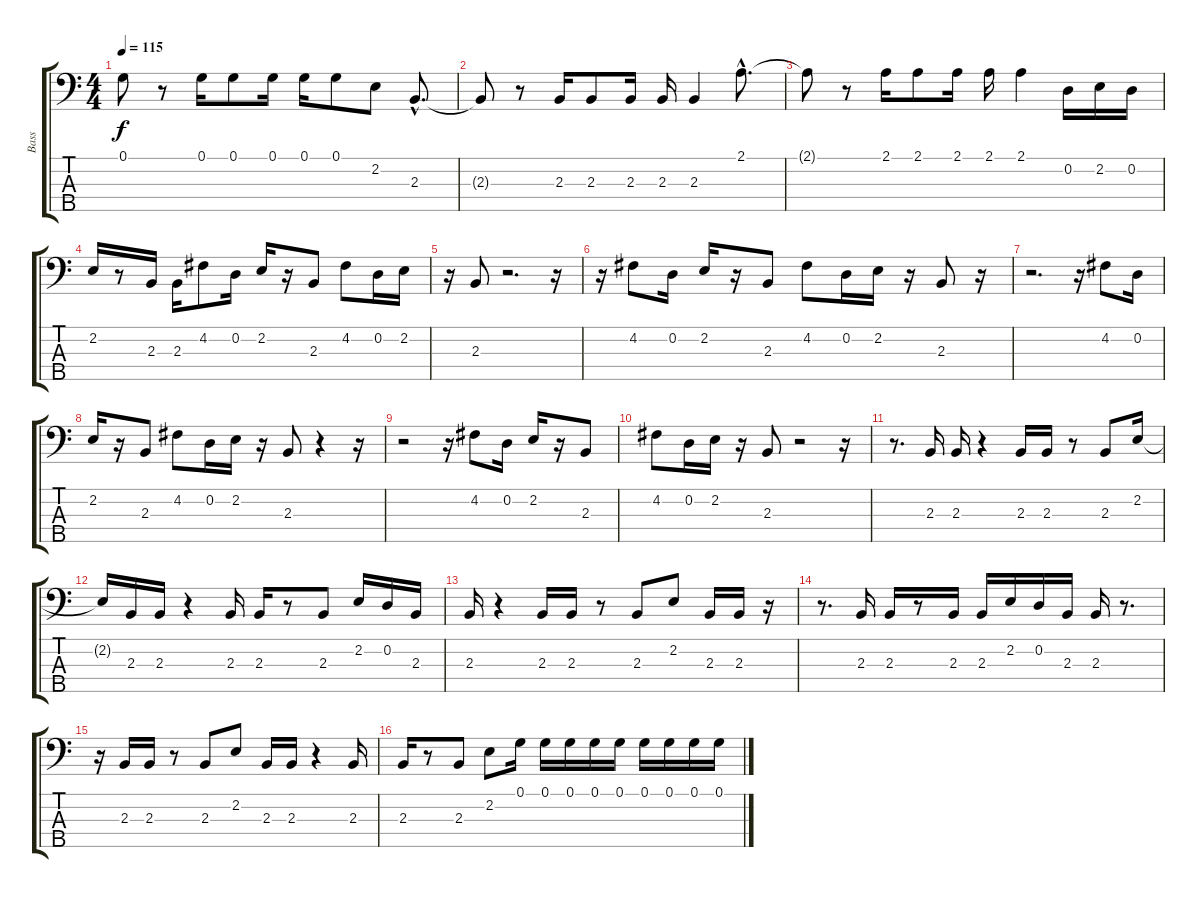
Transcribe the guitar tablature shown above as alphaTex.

\track ("Bass" "Bass") {instrument electricbassfinger}
\staff {score tabs}
\tuning (G2 D2 A1 E1 B0) {hide}
\ts (4 4)
\tempo 115
\clef f4
\ks c
0.1{t}.8{dy f} r.8 0.1.16 0.1.8 0.1.16 0.1.16 0.1.8 2.2.8 2.3{hac}.8{d} |
2.3{t}.8 r.8 2.3.16 2.3.8 2.3.16 2.3.16 2.3.4 2.1{hac}.8{d} |
2.1{t}.8 r.8 2.1.16 2.1.8 2.1.16 2.1.16 2.1.4 0.2.16 2.2.16 0.2.16 |
2.2.16 r.8 2.3.16 2.3.16 4.2.8 0.2.16 2.2.16 r.16 2.3.8 4.2.8 0.2.16 2.2.16 |
r.16 2.3.8 r.2{d} r.16 |
r.16 4.2.8 0.2.16 2.2.16 r.16 2.3.8 4.2.8 0.2.16 2.2.16 r.16 2.3.8 r.16 |
r.2{d} r.16 4.2.8 0.2.16 |
2.2.16 r.16 2.3.8 4.2.8 0.2.16 2.2.16 r.16 2.3.8 r.4 r.16 |
r.2 r.16 4.2.8 0.2.16 2.2.16 r.16 2.3.8 |
4.2.8 0.2.16 2.2.16 r.16 2.3.8 r.2 r.16 |
r.8{d} 2.3.16 2.3.16 r.4 2.3.16 2.3.16 r.8 2.3.8 2.2.16 |
2.2{t}.16 2.3.16 2.3.16 r.4 2.3.16 2.3.16 r.8 2.3.8 2.2.16 0.2.16 2.3.16 |
2.3.16 r.4 2.3.16 2.3.16 r.8 2.3.8 2.2.8 2.3.16 2.3.16 r.16 |
r.8{d} 2.3.16 2.3.16 r.8 2.3.16 2.3.16 2.2.16 0.2.16 2.3.16 2.3.16 r.8{d} |
r.16 2.3.16 2.3.16 r.8 2.3.8 2.2.8 2.3.16 2.3.16 r.4 2.3.16 |
2.3.16 r.8 2.3.8 2.2.8 0.1.16 0.1.16 0.1.16 0.1.16 0.1.16 0.1.16 0.1.16 0.1.16 0.1.16
